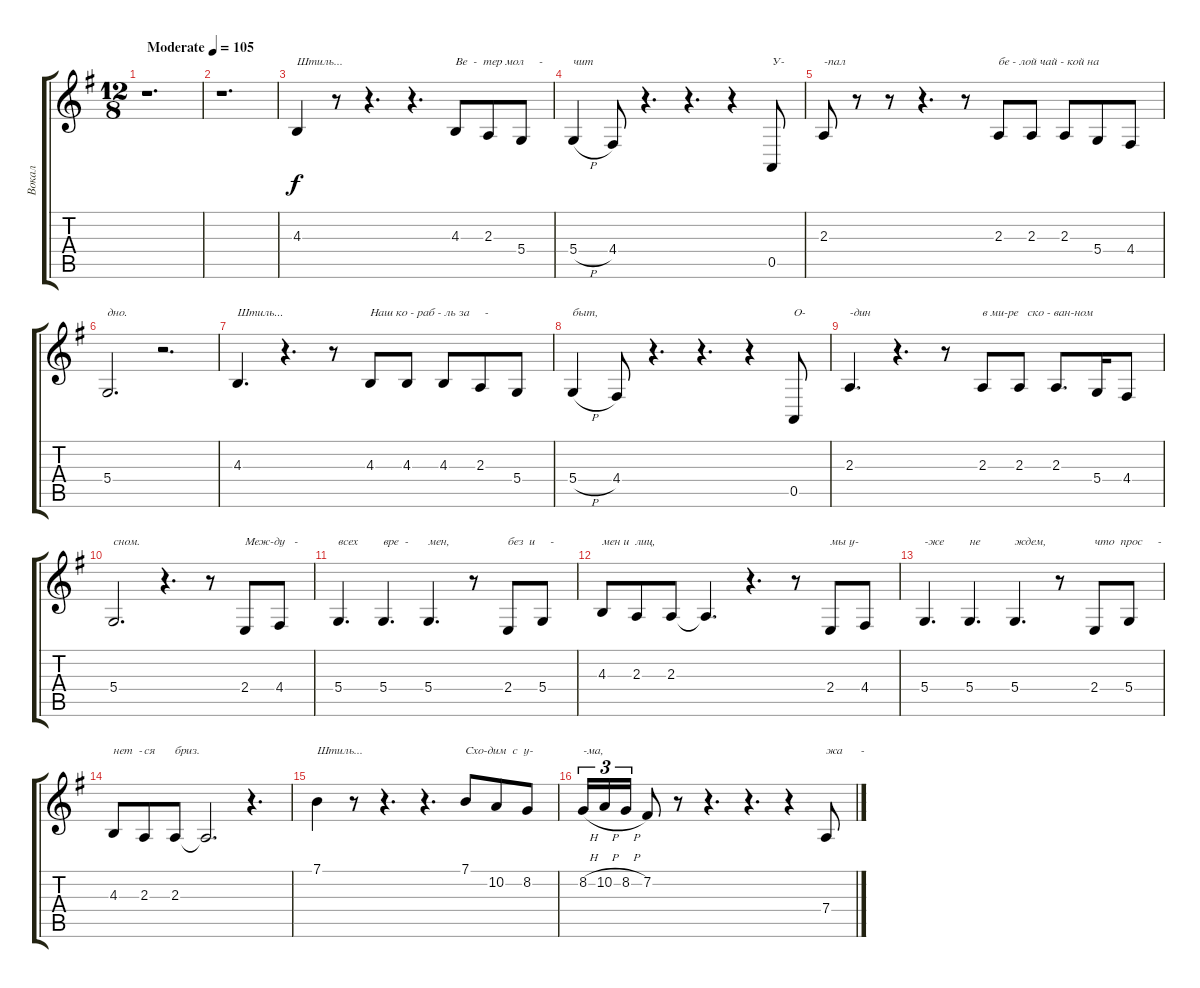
\track ("Вокал" "Вокал") {instrument fx5brightness}
\staff {score tabs}
\tuning (E4 B3 G3 D3 A2 E2) {hide}
\ts (12 8)
\tempo (105 "Moderate")
\clef g2
\ks eminor
r.1{d dy f instrument fx5brightness} |
r.1{d} |
4.3.4{txt "Штиль..."} r.8 r.4{d} r.4{d} 4.3.8{txt "Ве  -  тер мол     -"} 2.3.8 5.4.8 |
5.4{h}.4{txt "чит"} 4.4.8 r.4{d} r.4{d} r.4 0.5.8{txt "У-"} |
2.3.8{txt "-пал"} r.8 r.8 r.4{d} r.8 2.3.8{txt "бе - лой чай - кой на"} 2.3.8 2.3.8 5.4.8 4.4.8 |
5.4.2{d txt "дно."} r.2{d} |
4.3.4{d txt "Штиль..."} r.4{d} r.8 4.3.8{txt "Наш ко - раб - ль за     -"} 4.3.8 4.3.8 2.3.8 5.4.8 |
5.4{h}.4{txt "быт,"} 4.4.8 r.4{d} r.4{d} r.4 0.5.8{txt "О-"} |
2.3.4{d txt "-дин"} r.4{d} r.8 2.3.8{txt "в ми-ре   ско - ван-ном"} 2.3.8 2.3.8{d} 5.4.16 4.4.8 |
5.4.2{d txt "сном."} r.4{d} r.8 2.4.8{txt "Меж-ду   -"} 4.4.8 |
5.4.4{d txt "всех"} 5.4.4{d txt "вре  -"} 5.4.4{d txt "мен,"} r.8 2.4.8{txt "без  и     -"} 5.4.8 |
4.3.8{txt "мен и  лиц,"} 2.3.8 2.3.8 2.3{t}.4{d} r.4{d} r.8 2.4.8{txt "мы у-"} 4.4.8 |
5.4.4{d txt "-же"} 5.4.4{d txt "не"} 5.4.4{d txt "ждем,"} r.8 2.4.8{txt "что  прос     -"} 5.4.8 |
4.3.8{txt "нет  -"} 2.3.8{txt "ся"} 2.3.8{txt "бриз."} 2.3{t}.2{d} r.4{d} |
7.1.4{txt "Штиль..."} r.8 r.4{d} r.4{d} 7.1.8{txt "Схо-дим  с  у-"} 10.2.8 8.2.8 |
8.2{h}.16{tu (3 2) txt "-ма,"} 10.2{h}.16{tu (3 2)} 8.2{h}.16{tu (3 2)} 7.2.8 r.8 r.4{d} r.4{d} r.4 7.4.8{txt "жа      -"}
